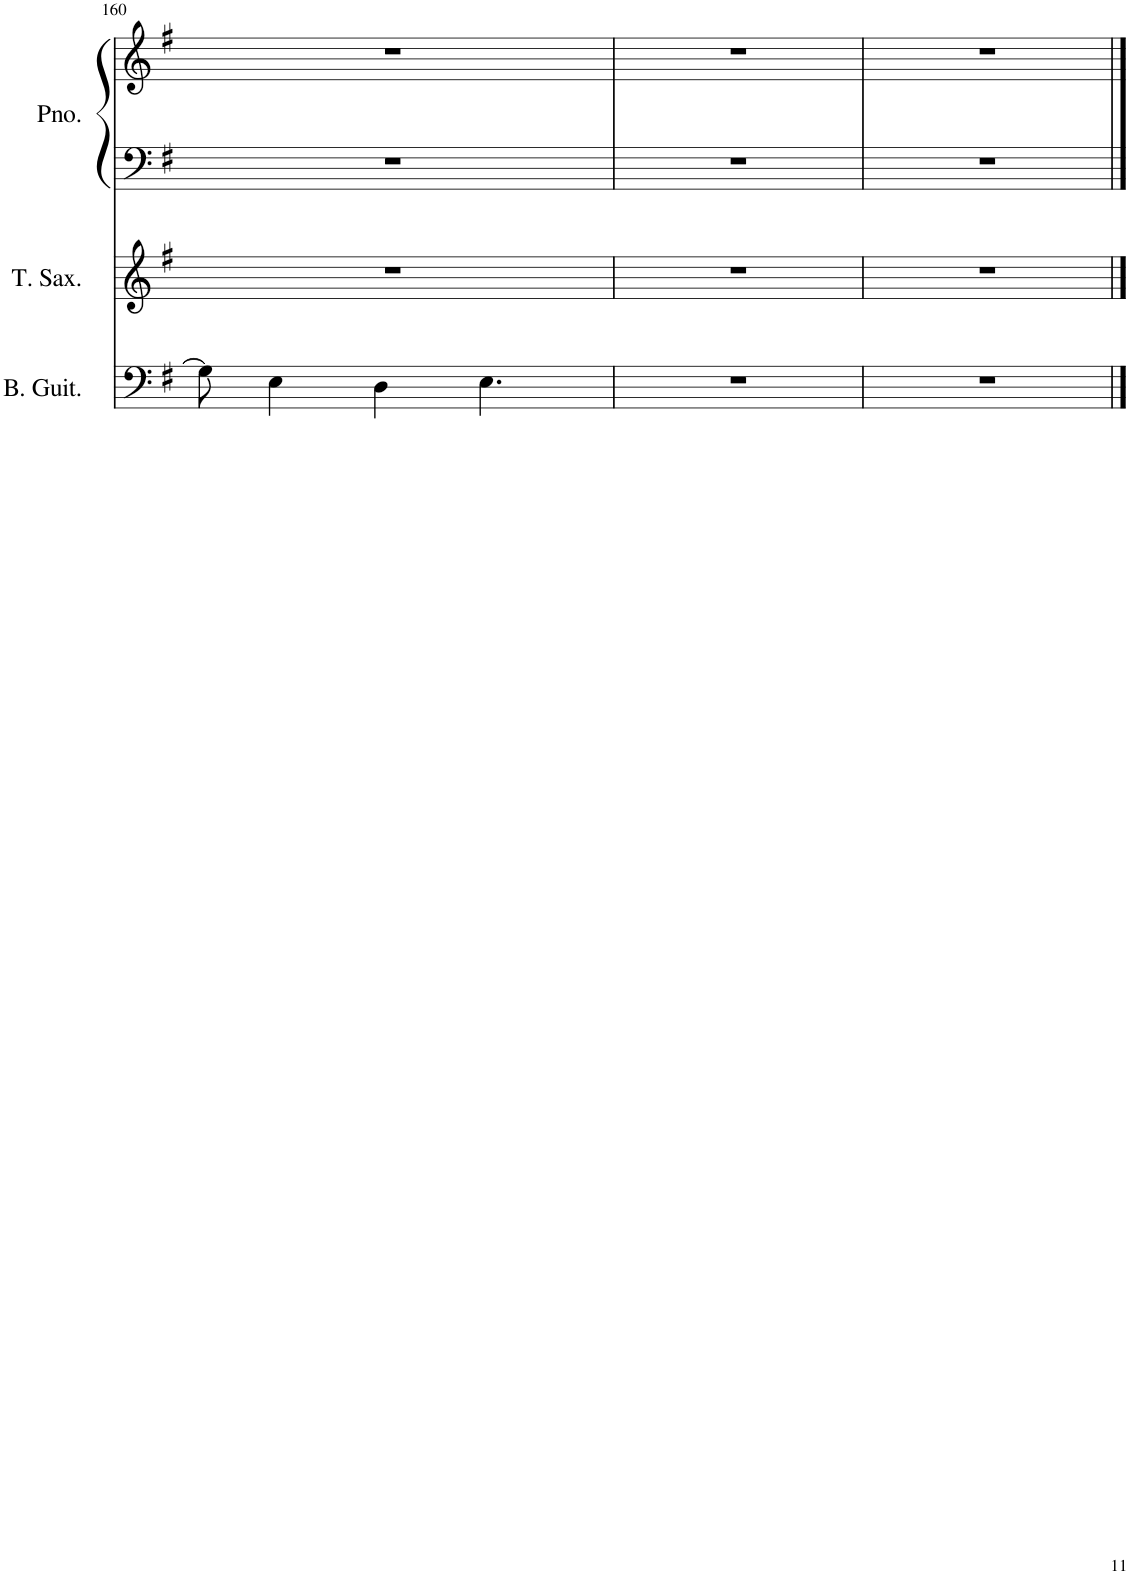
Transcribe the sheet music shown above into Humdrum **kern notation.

**kern	**kern	**kern	**kern
*part3	*part2	*part1	*part1
*staff4	*staff3	*staff2	*staff1
*I"Bass Guitar	*I"Tenor Saxophone	*I"Piano	*
*I'B. Guit.	*I'T. Sax.	*I'Pno.	*
!!LO:PB:g=z
*clefF4	*clefG2	*clefF4	*clefG2
*Trd7c12	*Trd8c14	*	*
*k[f#]	*k[f#]	*k[f#]	*k[f#]
*M4/4	*M4/4	*M4/4	*M4/4
=160	=160	=160	=160
8G\]	1r	1r	1r
4E\	.	.	.
4D\	.	.	.
4.E\	.	.	.
=161	=161	=161	=161
1r	1r	1r	1r
=162	=162	=162	=162
1r	1r	1r	1r
==	==	==	==
*-	*-	*-	*-
